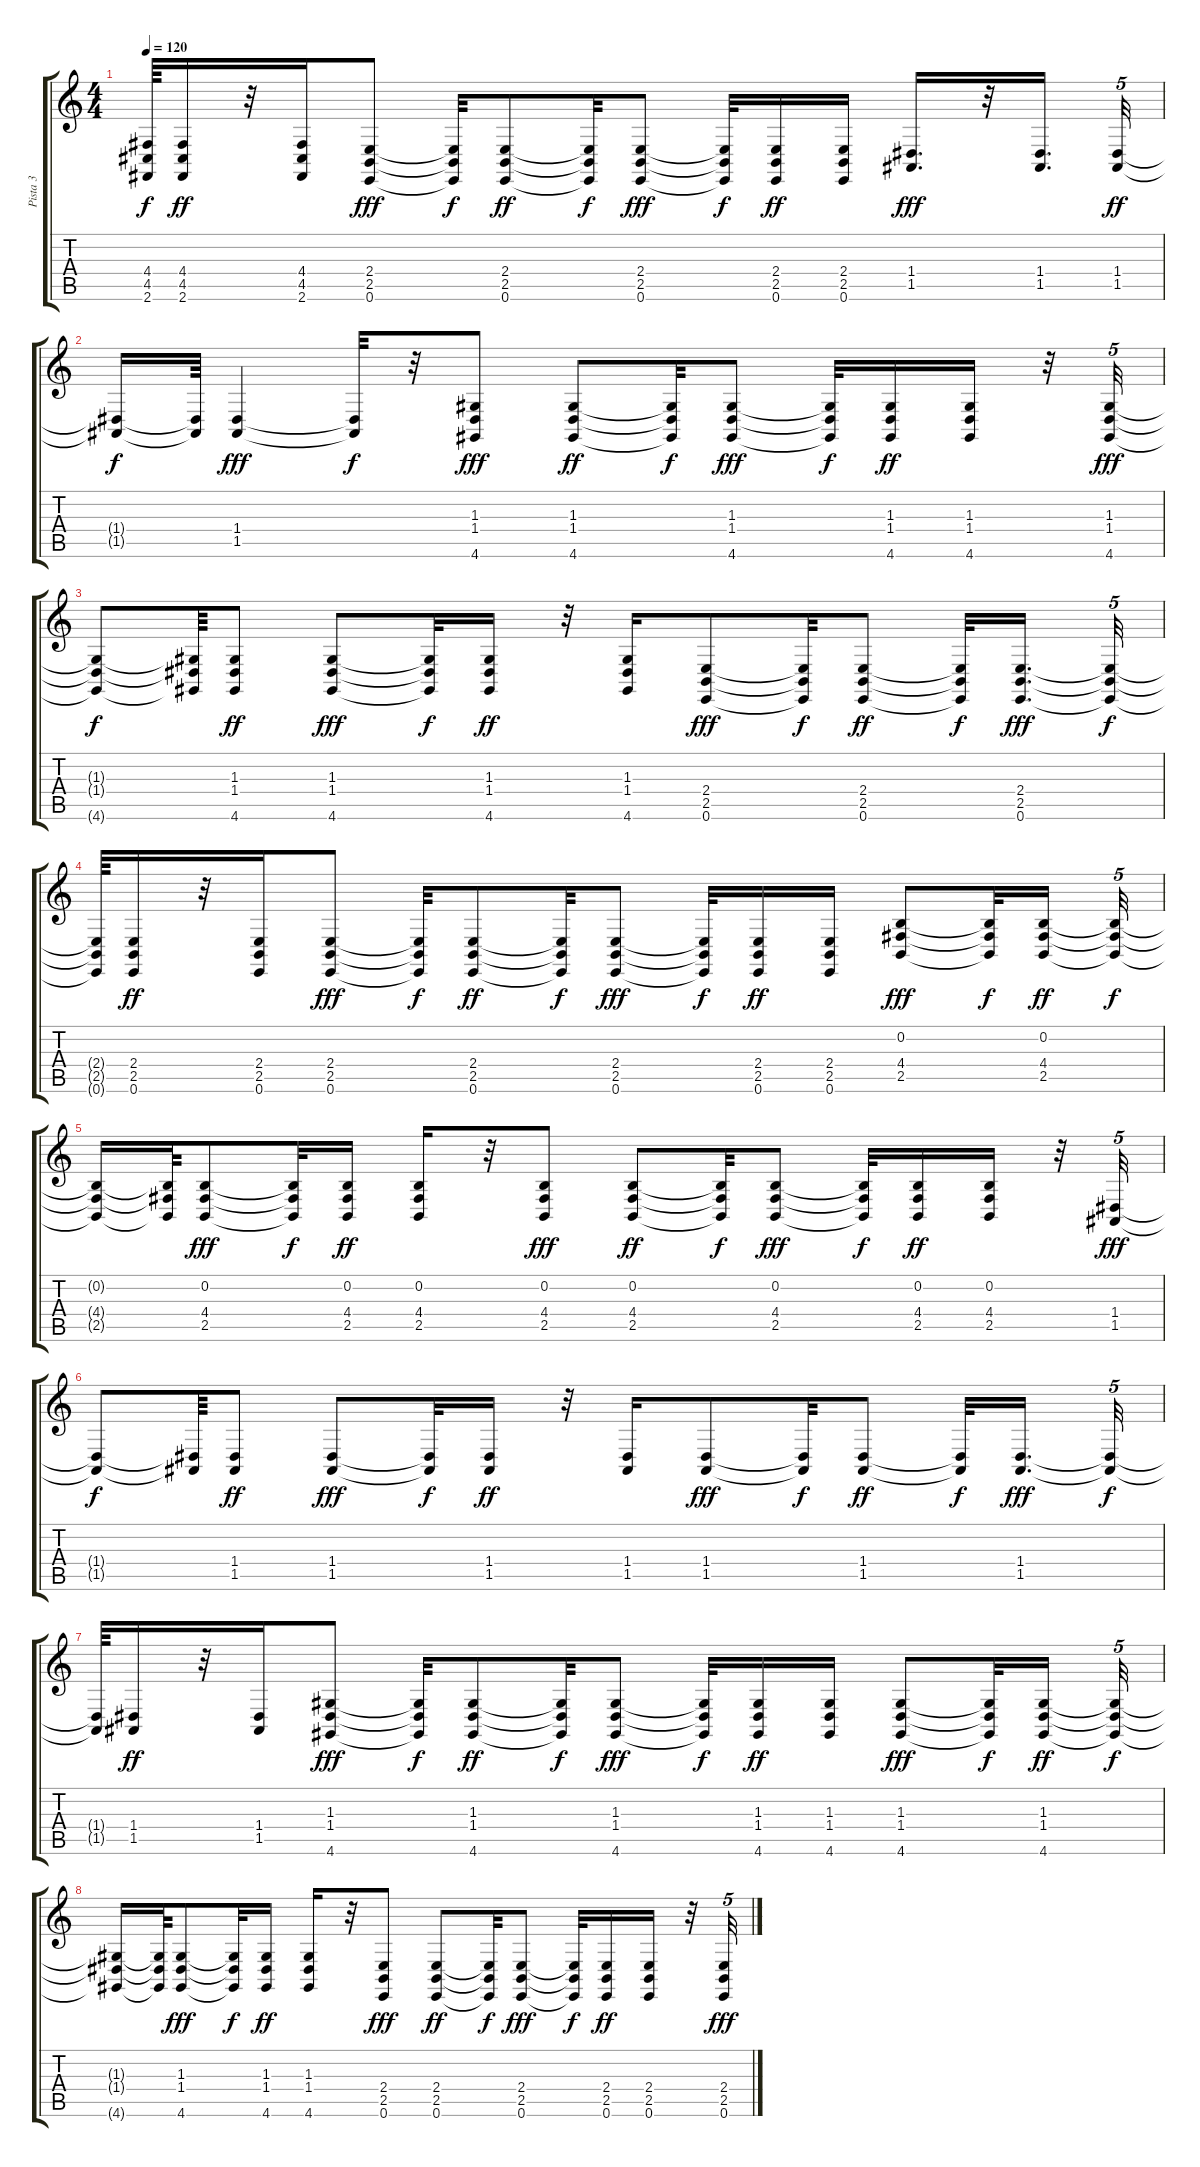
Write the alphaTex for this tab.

\track ("Pista 3" "Pista 3") {instrument tubularbells}
\staff {score tabs}
\tuning (E4 B3 G3 D3 A2 E2) {hide}
\ts (4 4)
\tempo 120
\clef g2
\ks c
(4.4{t} 4.5{t} 2.6{t}).64{dy f} (4.4 4.5 2.6).16{dy ff} r.32 (4.4 4.5 2.6).16 (2.4 2.5 0.6).8{dy fff} (2.4{t} 2.5{t} 0.6{t}).32{dy f} (2.4 2.5 0.6).8{dy ff} (2.4{t} 2.5{t} 0.6{t}).32{dy f} (2.4 2.5 0.6).8{dy fff} (2.4{t} 2.5{t} 0.6{t}).32{dy f} (2.4 2.5 0.6).16{dy ff} (2.4 2.5 0.6).16 (1.4 1.5).16{d dy fff} r.32 (1.4 1.5).16{d} (1.4 1.5).32{tu (5 4) dy ff} |
(1.4{t} 1.5{t}).16{dy f} (1.4{t} 1.5{t}).64 (1.4 1.5).4{dy fff} (1.4{t} 1.5{t}).32{dy f} r.32 (1.3 1.4 4.6).8{dy fff} (1.3 1.4 4.6).8{dy ff} (1.3{t} 1.4{t} 4.6{t}).32{dy f} (1.3 1.4 4.6).8{dy fff} (1.3{t} 1.4{t} 4.6{t}).32{dy f} (1.3 1.4 4.6).16{dy ff} (1.3 1.4 4.6).16 r.32 (1.3 1.4 4.6).32{tu (5 4) dy fff} |
(1.3{t} 1.4{t} 4.6{t}).8{dy f} (1.3{t} 1.4{t} 4.6{t}).64 (1.3 1.4 4.6).8{dy ff} (1.3 1.4 4.6).8{dy fff} (1.3{t} 1.4{t} 4.6{t}).32{dy f} (1.3 1.4 4.6).16{dy ff} r.32 (1.3 1.4 4.6).16 (2.4 2.5 0.6).8{dy fff} (2.4{t} 2.5{t} 0.6{t}).32{dy f} (2.4 2.5 0.6).8{dy ff} (2.4{t} 2.5{t} 0.6{t}).32{dy f} (2.4 2.5 0.6).16{d dy fff} (2.4{t} 2.5{t} 0.6{t}).32{tu (5 4) dy f} |
(2.4{t} 2.5{t} 0.6{t}).64 (2.4 2.5 0.6).16{dy ff} r.32 (2.4 2.5 0.6).16 (2.4 2.5 0.6).8{dy fff} (2.4{t} 2.5{t} 0.6{t}).32{dy f} (2.4 2.5 0.6).8{dy ff} (2.4{t} 2.5{t} 0.6{t}).32{dy f} (2.4 2.5 0.6).8{dy fff} (2.4{t} 2.5{t} 0.6{t}).32{dy f} (2.4 2.5 0.6).16{dy ff} (2.4 2.5 0.6).16 (0.2 4.4 2.5).8{dy fff} (0.2{t} 4.4{t} 2.5{t}).32{dy f} (0.2 4.4 2.5).16{dy ff} (0.2{t} 4.4{t} 2.5{t}).32{tu (5 4) dy f} |
(0.2{t} 4.4{t} 2.5{t}).16 (0.2{t} 4.4{t} 2.5{t}).64 (0.2 4.4 2.5).8{dy fff} (0.2{t} 4.4{t} 2.5{t}).32{dy f} (0.2 4.4 2.5).16{dy ff} (0.2 4.4 2.5).16 r.32 (0.2 4.4 2.5).8{dy fff} (0.2 4.4 2.5).8{dy ff} (0.2{t} 4.4{t} 2.5{t}).32{dy f} (0.2 4.4 2.5).8{dy fff} (0.2{t} 4.4{t} 2.5{t}).32{dy f} (0.2 4.4 2.5).16{dy ff} (0.2 4.4 2.5).16 r.32 (1.4 1.5).32{tu (5 4) dy fff} |
(1.4{t} 1.5{t}).8{dy f} (1.4{t} 1.5{t}).64 (1.4 1.5).8{dy ff} (1.4 1.5).8{dy fff} (1.4{t} 1.5{t}).32{dy f} (1.4 1.5).16{dy ff} r.32 (1.4 1.5).16 (1.4 1.5).8{dy fff} (1.4{t} 1.5{t}).32{dy f} (1.4 1.5).8{dy ff} (1.4{t} 1.5{t}).32{dy f} (1.4 1.5).16{d dy fff} (1.4{t} 1.5{t}).32{tu (5 4) dy f} |
(1.4{t} 1.5{t}).64 (1.4 1.5).16{dy ff} r.32 (1.4 1.5).16 (1.3 1.4 4.6).8{dy fff} (1.3{t} 1.4{t} 4.6{t}).32{dy f} (1.3 1.4 4.6).8{dy ff} (1.3{t} 1.4{t} 4.6{t}).32{dy f} (1.3 1.4 4.6).8{dy fff} (1.3{t} 1.4{t} 4.6{t}).32{dy f} (1.3 1.4 4.6).16{dy ff} (1.3 1.4 4.6).16 (1.3 1.4 4.6).8{dy fff} (1.3{t} 1.4{t} 4.6{t}).32{dy f} (1.3 1.4 4.6).16{dy ff} (1.3{t} 1.4{t} 4.6{t}).32{tu (5 4) dy f} |
(1.3{t} 1.4{t} 4.6{t}).16 (1.3{t} 1.4{t} 4.6{t}).64 (1.3 1.4 4.6).8{dy fff} (1.3{t} 1.4{t} 4.6{t}).32{dy f} (1.3 1.4 4.6).16{dy ff} (1.3 1.4 4.6).16 r.32 (2.4 2.5 0.6).8{dy fff} (2.4 2.5 0.6).8{dy ff} (2.4{t} 2.5{t} 0.6{t}).32{dy f} (2.4 2.5 0.6).8{dy fff} (2.4{t} 2.5{t} 0.6{t}).32{dy f} (2.4 2.5 0.6).16{dy ff} (2.4 2.5 0.6).16 r.32 (2.4 2.5 0.6).32{tu (5 4) dy fff}
